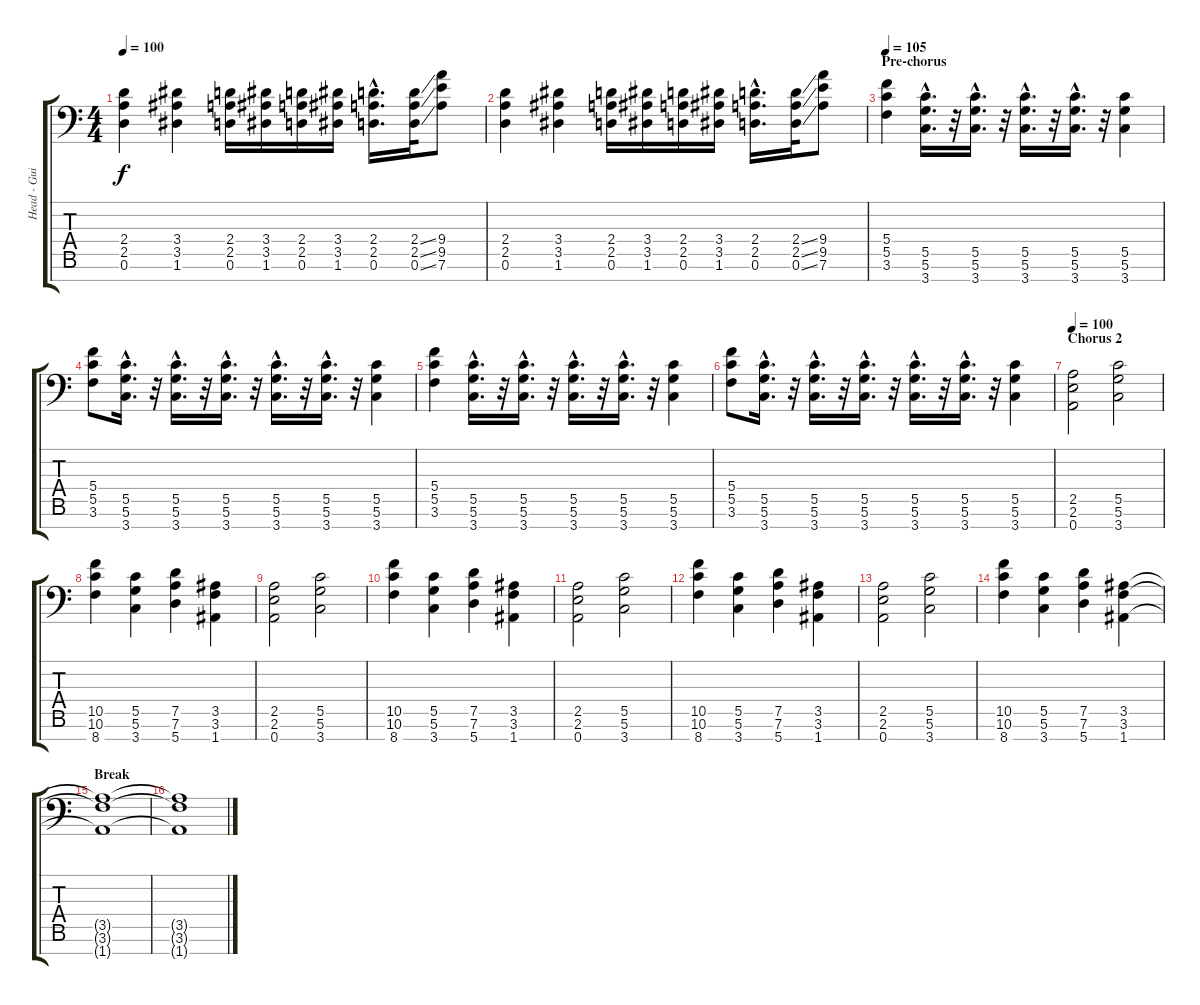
\track ("Head - Guitar" "Head - Gui") {instrument distortionguitar}
\staff {score tabs}
\tuning (D4 A3 F3 C3 G2 D2 A1) {hide}
\ts (4 4)
\tempo 100
\clef f4
\ks c
(2.4 2.5 0.6).4{dy f} (3.4 3.5 1.6).4 (2.4 2.5 0.6).16 (3.4 3.5 1.6).16 (2.4 2.5 0.6).16 (3.4 3.5 1.6).16 (2.4{hac} 2.5{hac} 0.6{hac}).16{d} (2.4{ss} 2.5{ss} 0.6{ss}).32 (9.4 9.5 7.6).8 |
(2.4 2.5 0.6).4 (3.4 3.5 1.6).4 (2.4 2.5 0.6).16 (3.4 3.5 1.6).16 (2.4 2.5 0.6).16 (3.4 3.5 1.6).16 (2.4{hac} 2.5{hac} 0.6{hac}).16{d} (2.4{ss} 2.5{ss} 0.6{ss}).32 (9.4 9.5 7.6).8 |
\section ("" "Pre-chorus")
\tempo 105
(5.4 5.5 3.6).4 (5.5{hac} 5.6{hac} 3.7{hac}).16{d} r.32 (5.5{hac} 5.6{hac} 3.7{hac}).16{d} r.32 (5.5{hac} 5.6{hac} 3.7{hac}).16{d} r.32 (5.5{hac} 5.6{hac} 3.7{hac}).16{d} r.32 (5.5 5.6 3.7).4 |
(5.4 5.5 3.6).8 (5.5{hac} 5.6{hac} 3.7{hac}).16{d} r.32 (5.5{hac} 5.6{hac} 3.7{hac}).16{d} r.32 (5.5{hac} 5.6{hac} 3.7{hac}).16{d} r.32 (5.5{hac} 5.6{hac} 3.7{hac}).16{d} r.32 (5.5{hac} 5.6{hac} 3.7{hac}).16{d} r.32 (5.5 5.6 3.7).4 |
(5.4 5.5 3.6).4 (5.5{hac} 5.6{hac} 3.7{hac}).16{d} r.32 (5.5{hac} 5.6{hac} 3.7{hac}).16{d} r.32 (5.5{hac} 5.6{hac} 3.7{hac}).16{d} r.32 (5.5{hac} 5.6{hac} 3.7{hac}).16{d} r.32 (5.5 5.6 3.7).4 |
(5.4 5.5 3.6).8 (5.5{hac} 5.6{hac} 3.7{hac}).16{d} r.32 (5.5{hac} 5.6{hac} 3.7{hac}).16{d} r.32 (5.5{hac} 5.6{hac} 3.7{hac}).16{d} r.32 (5.5{hac} 5.6{hac} 3.7{hac}).16{d} r.32 (5.5{hac} 5.6{hac} 3.7{hac}).16{d} r.32 (5.5 5.6 3.7).4 |
\section ("" "Chorus 2")
\tempo 100
(2.5 2.6 0.7).2 (5.5 5.6 3.7).2 |
(10.5 10.6 8.7).4 (5.5 5.6 3.7).4 (7.5 7.6 5.7).4 (3.5 3.6 1.7).4 |
(2.5 2.6 0.7).2 (5.5 5.6 3.7).2 |
(10.5 10.6 8.7).4 (5.5 5.6 3.7).4 (7.5 7.6 5.7).4 (3.5 3.6 1.7).4 |
(2.5 2.6 0.7).2 (5.5 5.6 3.7).2 |
(10.5 10.6 8.7).4 (5.5 5.6 3.7).4 (7.5 7.6 5.7).4 (3.5 3.6 1.7).4 |
(2.5 2.6 0.7).2 (5.5 5.6 3.7).2 |
(10.5 10.6 8.7).4 (5.5 5.6 3.7).4 (7.5 7.6 5.7).4 (3.5 3.6 1.7).4{volume 8} |
\section ("" "Break")
(3.5{t} 3.6{t} 1.7{t}).1 |
(3.5{t} 3.6{t} 1.7{t}).1{volume 4}
